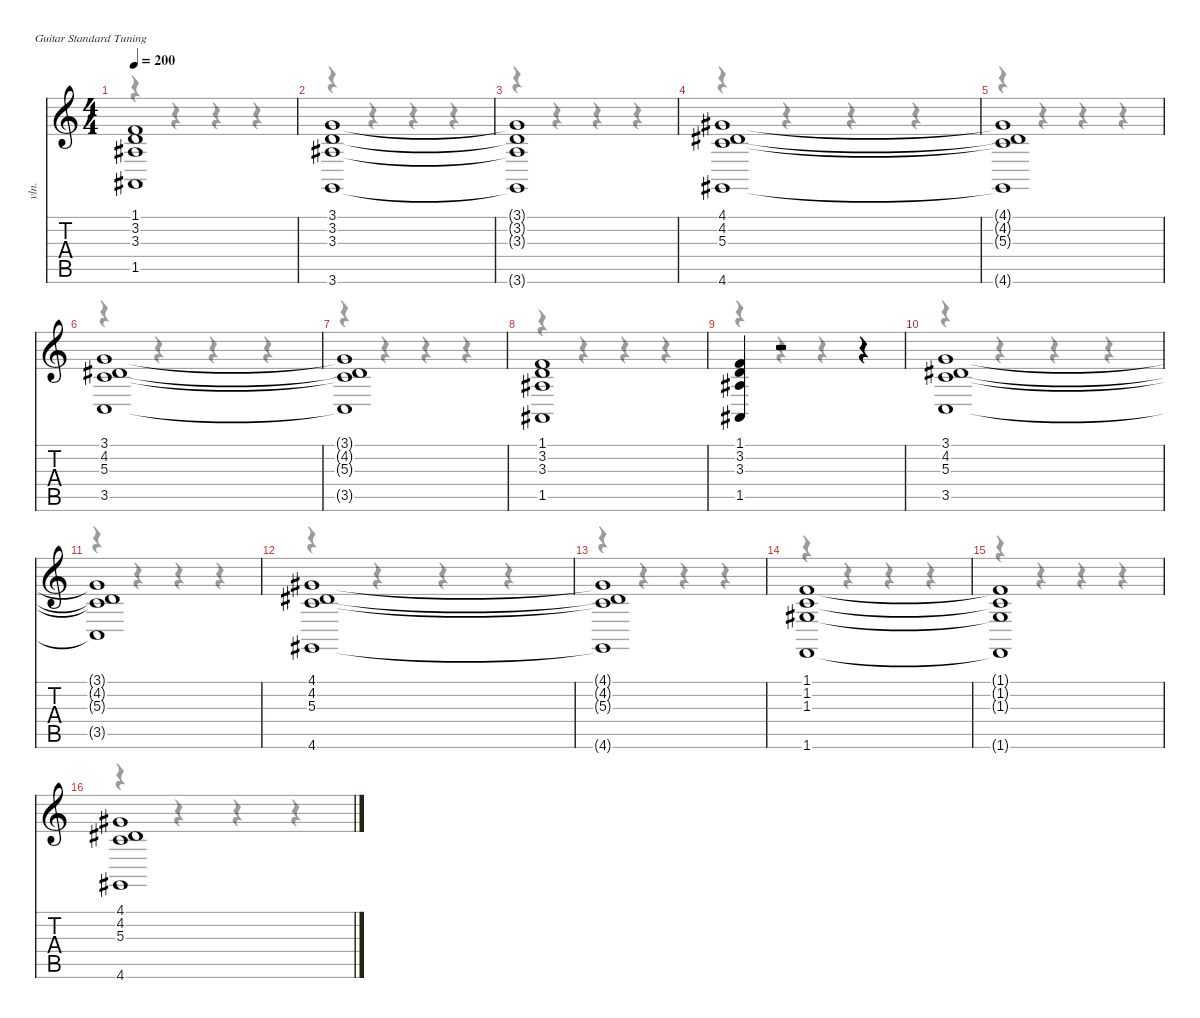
\hideDynamics
\bracketExtendMode nobrackets
\otherSystemsTrackNameOrientation horizontal
\track ("Ensemble" "vln.") {instrument stringensemble1}
\staff {score tabs}
\tuning (E4 B3 G3 D3 A2 E2)
\voice
\ts (4 4)
\scale
0.975432
\tempo 200
\accidentals auto
\clef g2
\ottava regular
\simile none
\ks c
(1.1{t} 3.2{t} 3.3{t acc #} 1.5{t acc #}).1{dy f} |
\scale
0.990143 (3.1 3.2 3.3{acc #} 3.6).1 |
\scale
0.990143 (3.1{t} 3.2{t} 3.3{t acc #} 3.6{t}).1 |
\scale
0.975432 (4.1{acc #} 4.2{acc #} 5.3 4.6{acc #}).1 |
\scale
0.990143 (4.1{t acc #} 4.2{t acc #} 5.3{t} 4.6{t acc #}).1 |
\scale
1.08155 (3.1 4.2{acc #} 5.3 3.5).1 |
\scale
0.992988 (3.1{t} 4.2{t acc #} 5.3{t} 3.5{t}).1 |
\scale
0.978277 (1.1 3.2 3.3{acc #} 1.5{acc #}).1 |
\scale
0.990634 (1.1 3.2 3.3{acc #} 1.5{acc #}).4 r.2 r.4 |
\section ("" "")
\scale
0.978277 (3.1 4.2{acc #} 5.3 3.5).1 |
\scale
0.978277 (3.1{t} 4.2{t acc #} 5.3{t} 3.5{t}).1 |
\scale
1.06394 (4.1{acc #} 4.2{acc #} 5.3 4.6{acc #}).1 |
\scale
0.977884 (4.1{t acc #} 4.2{t acc #} 5.3{t} 4.6{t acc #}).1 |
\scale
0.990143 (1.1 1.2 1.3{acc #} 1.6).1 |
\scale
0.990143 (1.1{t} 1.2{t} 1.3{t acc #} 1.6{t}).1 |
\scale
0.977884 (4.1{acc #} 4.2{acc #} 5.3 4.6{acc #}).1
\voice
\clef g2
\ottava regular
\simile none
\ks c
r.4{dy mf} r.4 r.4 r.4 |
r.4 r.4 r.4 r.4 |
r.4 r.4 r.4 r.4 |
r.4 r.4 r.4 r.4 |
r.4 r.4 r.4 r.4 |
r.4 r.4 r.4 r.4 |
r.4 r.4 r.4 r.4 |
r.4 r.4 r.4 r.4 |
r.4 r.4 r.4 r.4 |
r.4 r.4 r.4 r.4 |
r.4 r.4 r.4 r.4 |
r.4 r.4 r.4 r.4 |
r.4 r.4 r.4 r.4 |
r.4 r.4 r.4 r.4 |
r.4 r.4 r.4 r.4 |
r.4 r.4 r.4 r.4
